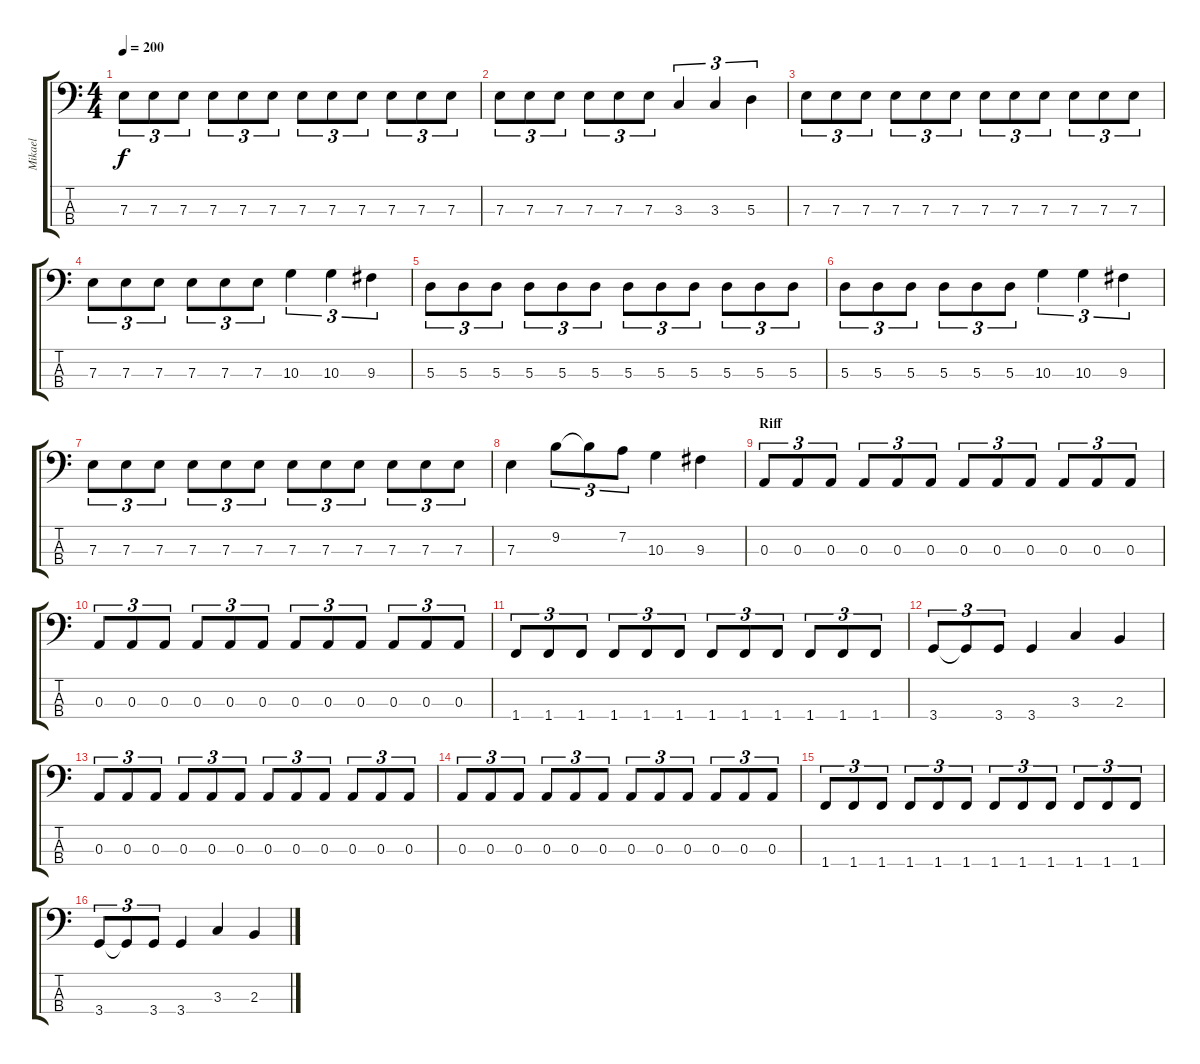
\track ("Mikael" "Mikael") {instrument electricbasspick}
\staff {score tabs}
\tuning (G2 D2 A1 E1) {hide}
\ts (4 4)
\tempo 200
\clef f4
\ks c
7.3.8{tu (3 2) dy f} 7.3.8{tu (3 2)} 7.3.8{tu (3 2)} 7.3.8{tu (3 2)} 7.3.8{tu (3 2)} 7.3.8{tu (3 2)} 7.3.8{tu (3 2)} 7.3.8{tu (3 2)} 7.3.8{tu (3 2)} 7.3.8{tu (3 2)} 7.3.8{tu (3 2)} 7.3.8{tu (3 2)} |
7.3.8{tu (3 2)} 7.3.8{tu (3 2)} 7.3.8{tu (3 2)} 7.3.8{tu (3 2)} 7.3.8{tu (3 2)} 7.3.8{tu (3 2)} 3.3.4{tu (3 2)} 3.3.4{tu (3 2)} 5.3.4{tu (3 2)} |
7.3.8{tu (3 2)} 7.3.8{tu (3 2)} 7.3.8{tu (3 2)} 7.3.8{tu (3 2)} 7.3.8{tu (3 2)} 7.3.8{tu (3 2)} 7.3.8{tu (3 2)} 7.3.8{tu (3 2)} 7.3.8{tu (3 2)} 7.3.8{tu (3 2)} 7.3.8{tu (3 2)} 7.3.8{tu (3 2)} |
7.3.8{tu (3 2)} 7.3.8{tu (3 2)} 7.3.8{tu (3 2)} 7.3.8{tu (3 2)} 7.3.8{tu (3 2)} 7.3.8{tu (3 2)} 10.3.4{tu (3 2)} 10.3.4{tu (3 2)} 9.3.4{tu (3 2)} |
5.3.8{tu (3 2)} 5.3.8{tu (3 2)} 5.3.8{tu (3 2)} 5.3.8{tu (3 2)} 5.3.8{tu (3 2)} 5.3.8{tu (3 2)} 5.3.8{tu (3 2)} 5.3.8{tu (3 2)} 5.3.8{tu (3 2)} 5.3.8{tu (3 2)} 5.3.8{tu (3 2)} 5.3.8{tu (3 2)} |
5.3.8{tu (3 2)} 5.3.8{tu (3 2)} 5.3.8{tu (3 2)} 5.3.8{tu (3 2)} 5.3.8{tu (3 2)} 5.3.8{tu (3 2)} 10.3.4{tu (3 2)} 10.3.4{tu (3 2)} 9.3.4{tu (3 2)} |
7.3.8{tu (3 2)} 7.3.8{tu (3 2)} 7.3.8{tu (3 2)} 7.3.8{tu (3 2)} 7.3.8{tu (3 2)} 7.3.8{tu (3 2)} 7.3.8{tu (3 2)} 7.3.8{tu (3 2)} 7.3.8{tu (3 2)} 7.3.8{tu (3 2)} 7.3.8{tu (3 2)} 7.3.8{tu (3 2)} |
7.3.4 9.2.8{tu (3 2)} 9.2{t}.8{tu (3 2)} 7.2.8{tu (3 2)} 10.3.4 9.3.4 |
\section ("" "Riff")
0.3.8{tu (3 2)} 0.3.8{tu (3 2)} 0.3.8{tu (3 2)} 0.3.8{tu (3 2)} 0.3.8{tu (3 2)} 0.3.8{tu (3 2)} 0.3.8{tu (3 2)} 0.3.8{tu (3 2)} 0.3.8{tu (3 2)} 0.3.8{tu (3 2)} 0.3.8{tu (3 2)} 0.3.8{tu (3 2)} |
0.3.8{tu (3 2)} 0.3.8{tu (3 2)} 0.3.8{tu (3 2)} 0.3.8{tu (3 2)} 0.3.8{tu (3 2)} 0.3.8{tu (3 2)} 0.3.8{tu (3 2)} 0.3.8{tu (3 2)} 0.3.8{tu (3 2)} 0.3.8{tu (3 2)} 0.3.8{tu (3 2)} 0.3.8{tu (3 2)} |
1.4.8{tu (3 2)} 1.4.8{tu (3 2)} 1.4.8{tu (3 2)} 1.4.8{tu (3 2)} 1.4.8{tu (3 2)} 1.4.8{tu (3 2)} 1.4.8{tu (3 2)} 1.4.8{tu (3 2)} 1.4.8{tu (3 2)} 1.4.8{tu (3 2)} 1.4.8{tu (3 2)} 1.4.8{tu (3 2)} |
3.4.8{tu (3 2)} 3.4{t}.8{tu (3 2)} 3.4.8{tu (3 2)} 3.4.4 3.3.4 2.3.4 |
0.3.8{tu (3 2)} 0.3.8{tu (3 2)} 0.3.8{tu (3 2)} 0.3.8{tu (3 2)} 0.3.8{tu (3 2)} 0.3.8{tu (3 2)} 0.3.8{tu (3 2)} 0.3.8{tu (3 2)} 0.3.8{tu (3 2)} 0.3.8{tu (3 2)} 0.3.8{tu (3 2)} 0.3.8{tu (3 2)} |
0.3.8{tu (3 2)} 0.3.8{tu (3 2)} 0.3.8{tu (3 2)} 0.3.8{tu (3 2)} 0.3.8{tu (3 2)} 0.3.8{tu (3 2)} 0.3.8{tu (3 2)} 0.3.8{tu (3 2)} 0.3.8{tu (3 2)} 0.3.8{tu (3 2)} 0.3.8{tu (3 2)} 0.3.8{tu (3 2)} |
1.4.8{tu (3 2)} 1.4.8{tu (3 2)} 1.4.8{tu (3 2)} 1.4.8{tu (3 2)} 1.4.8{tu (3 2)} 1.4.8{tu (3 2)} 1.4.8{tu (3 2)} 1.4.8{tu (3 2)} 1.4.8{tu (3 2)} 1.4.8{tu (3 2)} 1.4.8{tu (3 2)} 1.4.8{tu (3 2)} |
3.4.8{tu (3 2)} 3.4{t}.8{tu (3 2)} 3.4.8{tu (3 2)} 3.4.4 3.3.4 2.3.4
